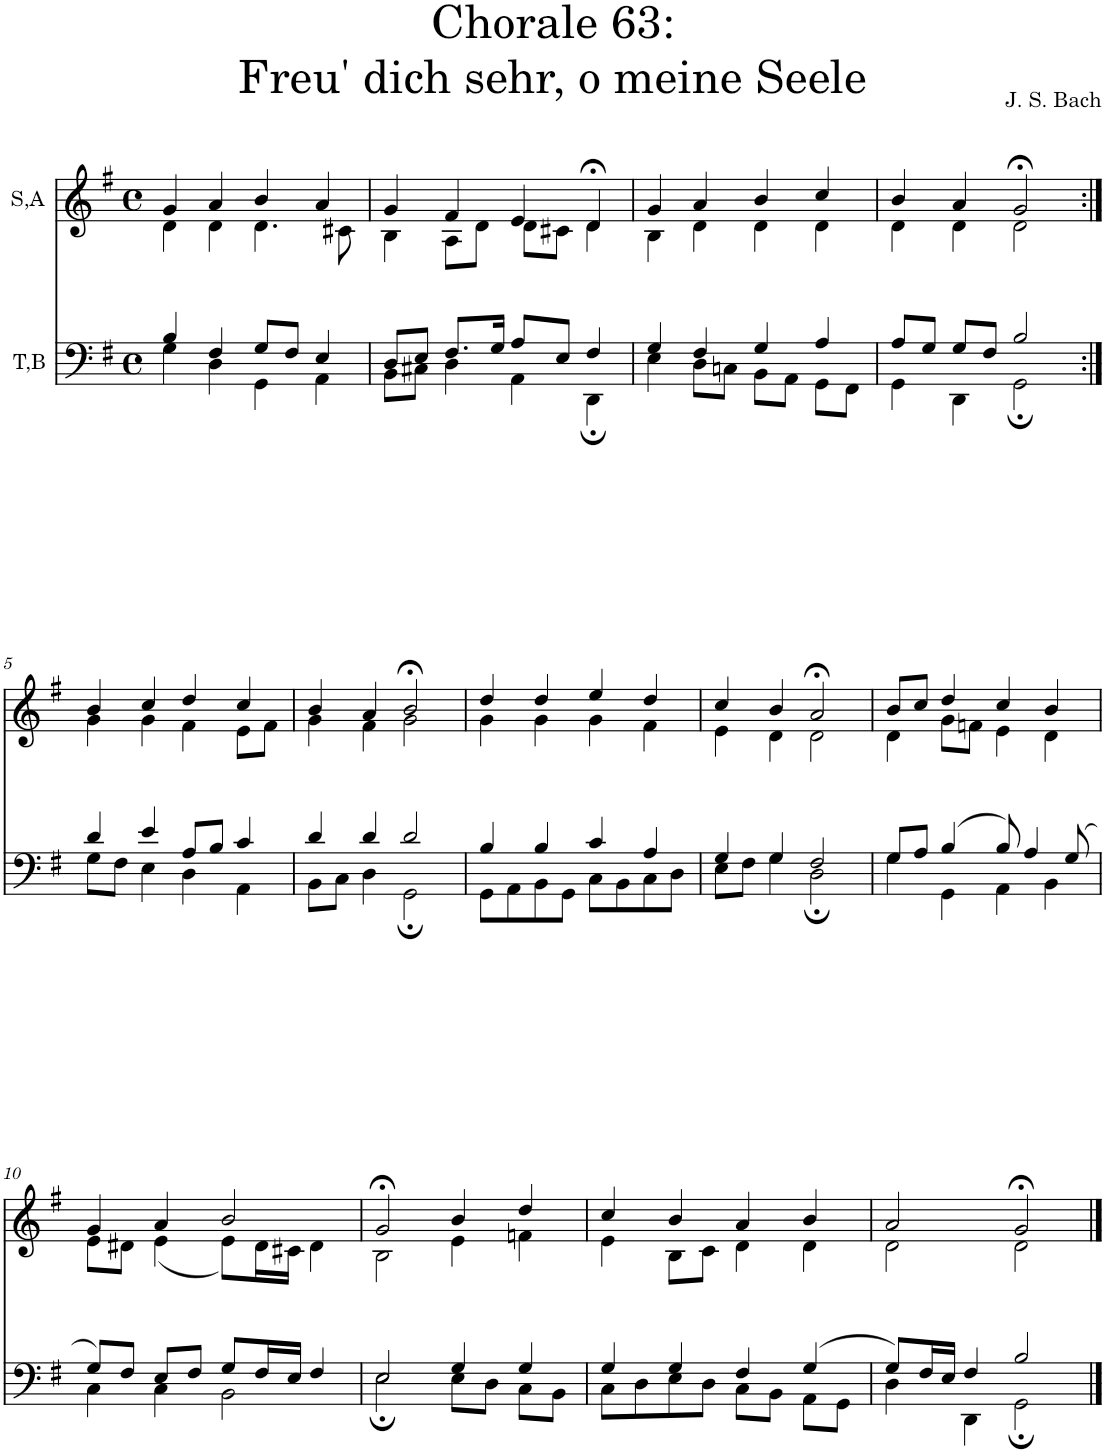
**kern	**kern
*part2	*part1
*staff2	*staff1
*I"T,B	*I"S,A
*clefF4	*clefG2
*k[f#]	*k[f#]
*M4/4	*M4/4
*met(c)	*met(c)
=1	=1
*^	*^
4B/	4G\	4g/	4d\
4F#/	4D\	4a/	4d\
8G/L	4GG\	4b/	4.d\
8F#/J	.	.	.
4E/	4AA\	4a/	.
.	.	.	8c#X\
=2	=2	=2	=2
8D/L	8BB\L	4g/	4B\
8E/J	8C#X\J	.	.
8.F#/L	4D\	4f#/	8A\L
.	.	.	8d\J
16G/Jk	.	.	.
8A/L	4AA\	4e/	8d\L
8E/J	.	.	8c#X\J
4F#/	4DD;\	4d;</	4d\
=3	=3	=3	=3
4G/	4E\	4g/	4B\
4F#/	8D\L	4a/	4d\
.	8Cn\J	.	.
4G/	8BB\L	4b/	4d\
.	8AA\J	.	.
4A/	8GG\L	4cc/	4d\
.	8FF#\J	.	.
=4	=4	=4	=4
8A/L	4GG\	4b/	4d\
8G/J	.	.	.
8G/L	4DD\	4a/	4d\
8F#/J	.	.	.
2B/	2GG;\	2g;</	2d\
!!LO:LB:g=z	!!
=5:|!	=5:|!	=5:|!	=5:|!
4d/	8G\L	4b/	4g\
.	8F#\J	.	.
4e/	4E\	4cc/	4g\
8A/L	4D\	4dd/	4f#\
8B/J	.	.	.
4c/	4AA\	4cc/	8e\L
.	.	.	8f#\J
=6	=6	=6	=6
4d/	8BB\L	4b/	4g\
.	8C\J	.	.
4d/	4D\	4a/	4f#\
2d/	2GG;\	2b;</	2g\
=7	=7	=7	=7
4B/	8GG\L	4dd/	4g\
.	8AA\	.	.
4B/	8BB\	4dd/	4g\
.	8GG\J	.	.
4c/	8C\L	4ee/	4g\
.	8BB\	.	.
4A/	8C\	4dd/	4f#\
.	8D\J	.	.
=8	=8	=8	=8
4G/	8E\L	4cc/	4e\
.	8F#\J	.	.
4G/	4G\	4b/	4d\
2F#/	2D;\	2a;</	2d\
=9	=9	=9	=9
8G/L	4G\	8b/L	4d\
8A/J	.	8cc/J	.
(>4B/	4GG\	4dd/	8g\L
.	.	.	8fn\J
8B/)	4AA\	4cc/	4e\
4A/	.	.	.
.	4BB\	4b/	4d\
(>8G/	.	.	.
!!LO:LB:g=z	!!
=10	=10	=10	=10
8G/L)	4C\	4g/	8e\L
8F#/J	.	.	8d#X\J
8E/L	4C\	4a/	(<4e\
8F#/J	.	.	.
8G/L	2BB\	2b/	8e\L)
16F#/L	.	.	16d#\L
16E/JJ	.	.	16c#X\JJ
4F#/	.	.	4d#\
=11	=11	=11	=11
2E/	2E;\	2g;</	2B\
4G/	8E\L	4b/	4e\
.	8D\J	.	.
4G/	8C\L	4dd/	4fn\
.	8BB\J	.	.
=12	=12	=12	=12
4G/	8C\L	4cc/	4e\
.	8D\	.	.
4G/	8E\	4b/	8B\L
.	8D\J	.	8c\J
4F#/	8C\L	4a/	4d\
.	8BB\J	.	.
(>4G/	8AA\L	4b/	4d\
.	8GG\J	.	.
=13	=13	=13	=13
8G/L)	4D\	2a/	2d\
16F#/L	.	.	.
16E/JJ	.	.	.
4F#/	4DD\	.	.
2B/	2GG;\	2g;</	2d\
*v	*v	*	*
*	*v	*v
==	==
*-	*-
